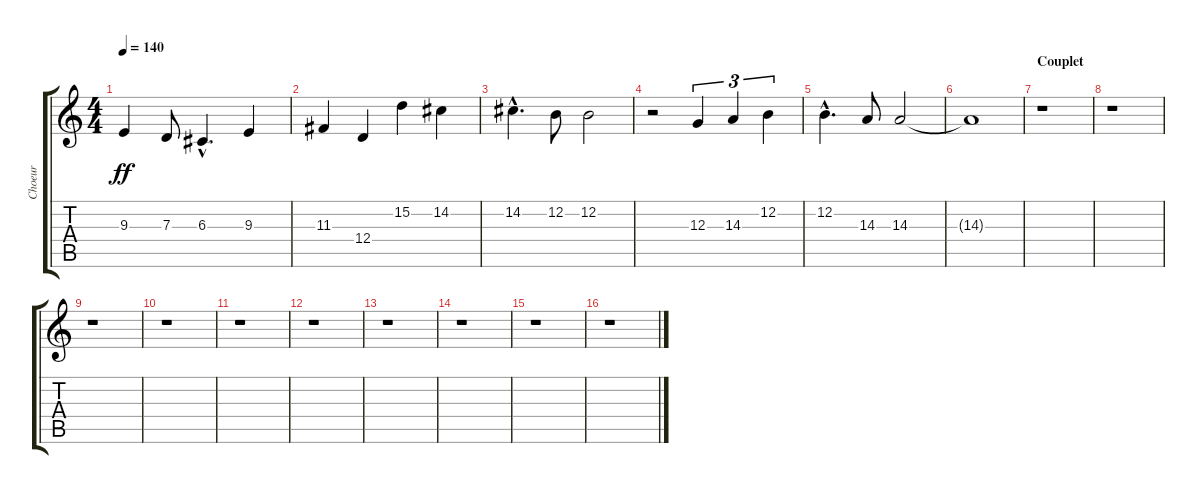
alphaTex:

\track ("Choeur" "Choeur") {instrument choiraahs}
\staff {score tabs}
\tuning (E4 B3 G3 D3 A2 E2) {hide}
\ts (4 4)
\tempo 140
\clef g2
\ks c
9.3.4{dy ff} 7.3.8 6.3{hac}.4{d} 9.3.4 |
11.3.4 12.4.4 15.2.4 14.2.4 |
14.2{hac}.4{d} 12.2.8 12.2.2 |
r.2 12.3.4{tu (3 2)} 14.3.4{tu (3 2)} 12.2.4{tu (3 2)} |
12.2{hac}.4{d} 14.3.8 14.3.2 |
14.3{t}.1 |
\section ("" "Couplet")
r.1 |
r.1 |
r.1 |
r.1 |
r.1 |
r.1 |
r.1 |
r.1 |
r.1 |
r.1
